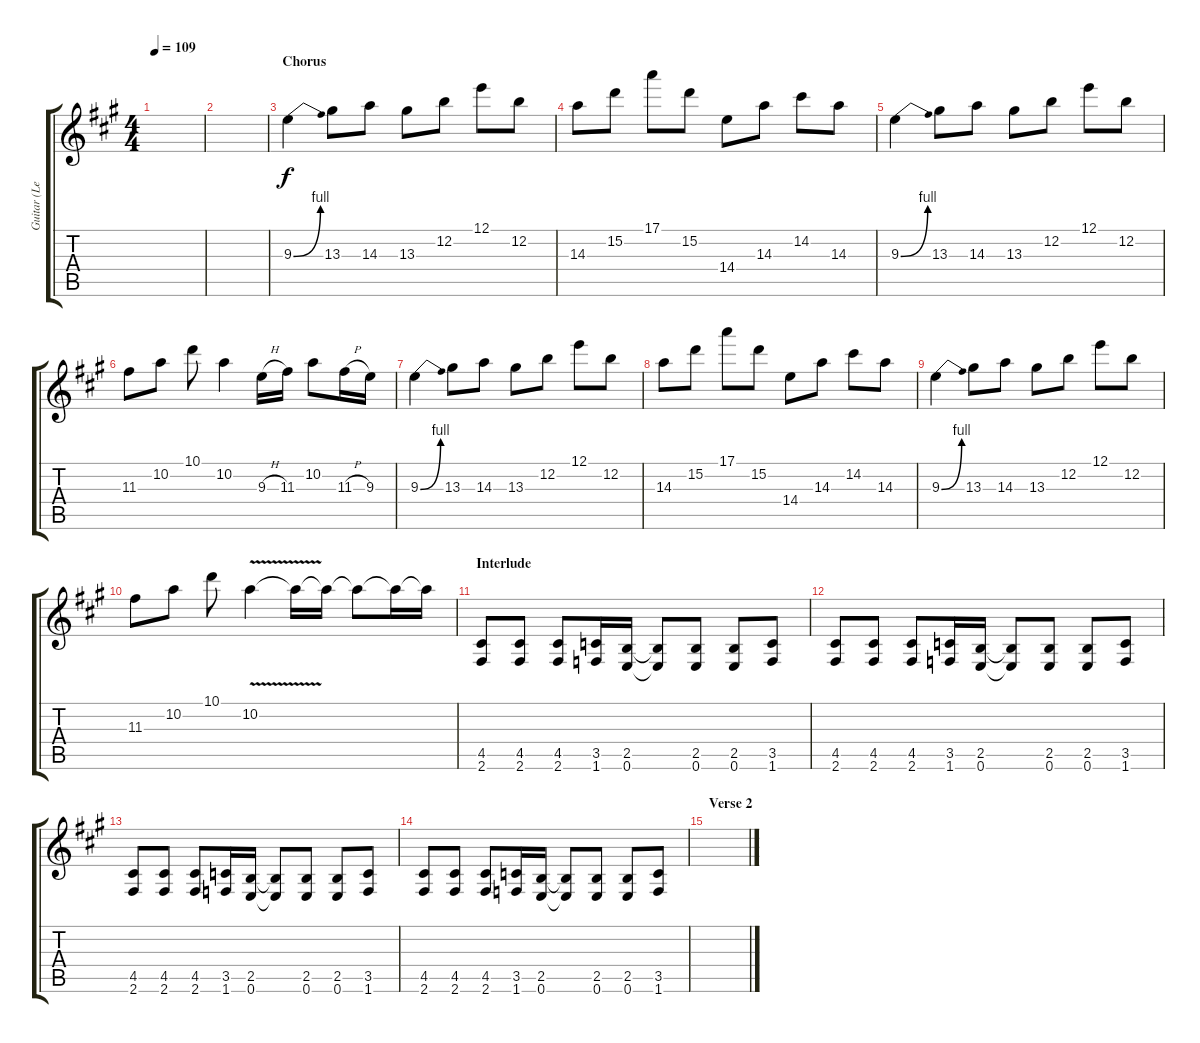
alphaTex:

\track ("Guitar (Lead)" "Guitar (Le") {instrument distortionguitar}
\staff {score tabs}
\tuning (E4 B3 G3 D3 A2 E2) {hide}
\ts (4 4)
\tempo 109
\clef g2
\ks f#minor
|
|
\section ("" "Chorus")
9.3{be (bend 0 0 60 4)}.4 13.3.8 14.3.8 13.3.8 12.2.8 12.1.8 12.2.8 |
14.3.8 15.2.8 17.1.8 15.2.8 14.4.8 14.3.8 14.2.8 14.3.8 |
9.3{be (bend 0 0 60 4)}.4 13.3.8 14.3.8 13.3.8 12.2.8 12.1.8 12.2.8 |
11.3.8 10.2.8 10.1.8 10.2.4 9.3{h}.16 11.3.16 10.2.8 11.3{h}.16 9.3.16 |
9.3{be (bend 0 0 60 4)}.4 13.3.8 14.3.8 13.3.8 12.2.8 12.1.8 12.2.8 |
14.3.8 15.2.8 17.1.8 15.2.8 14.4.8 14.3.8 14.2.8 14.3.8 |
9.3{be (bend 0 0 60 4)}.4 13.3.8 14.3.8 13.3.8 12.2.8 12.1.8 12.2.8 |
11.3.8 10.2.8 10.1.8 10.2{v}.4 10.2{t}.16 10.2{t}.16 10.2{t}.8 10.2{t}.16 10.2{t}.16 |
\section ("" "Interlude")
(4.5 2.6).8{volume 9 instrument distortionguitar} (4.5 2.6).8 (4.5 2.6).8 (3.5 1.6).16 (2.5 0.6).16 (2.5{t} 0.6{t}).8 (2.5 0.6).8 (2.5 0.6).8 (3.5 1.6).8 |
(4.5 2.6).8 (4.5 2.6).8 (4.5 2.6).8 (3.5 1.6).16 (2.5 0.6).16 (2.5{t} 0.6{t}).8 (2.5 0.6).8 (2.5 0.6).8 (3.5 1.6).8 |
(4.5 2.6).8 (4.5 2.6).8 (4.5 2.6).8 (3.5 1.6).16 (2.5 0.6).16 (2.5{t} 0.6{t}).8 (2.5 0.6).8 (2.5 0.6).8 (3.5 1.6).8 |
(4.5 2.6).8 (4.5 2.6).8 (4.5 2.6).8 (3.5 1.6).16 (2.5 0.6).16 (2.5{t} 0.6{t}).8 (2.5 0.6).8 (2.5 0.6).8 (3.5 1.6).8 |
\section ("" "Verse 2")
